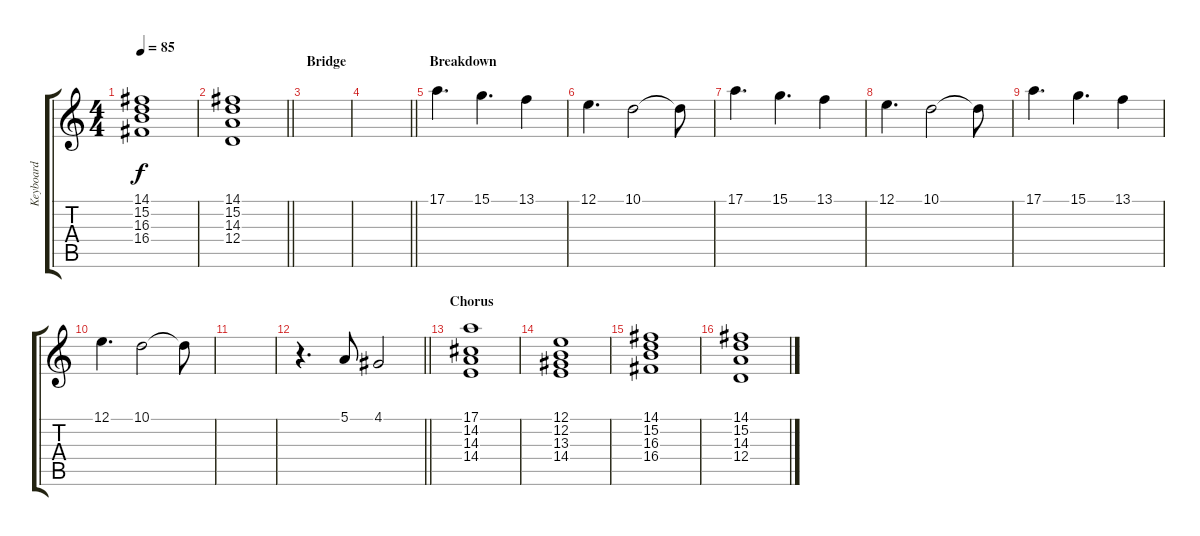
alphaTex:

\track ("Keyboard" "Keyboard") {instrument acousticgrandpiano}
\staff {score tabs}
\tuning (E4 B3 G3 D3 A2 E2) {hide}
\ts (4 4)
\tempo 85
\clef g2
\ks c
(14.1 15.2 16.3 16.4).1{dy f} |
\barLineRight lightlight
(14.1 15.2 14.3 12.4).1 |
\section ("" "Bridge")
|
\barLineRight lightlight
|
\section ("" "Breakdown")
17.1.4{d instrument pad2warm} 15.1.4{d} 13.1.4 |
12.1.4{d} 10.1.2 10.1{t}.8 |
17.1.4{d instrument pad2warm} 15.1.4{d} 13.1.4 |
12.1.4{d} 10.1.2 10.1{t}.8 |
17.1.4{d instrument pad2warm} 15.1.4{d} 13.1.4 |
12.1.4{d} 10.1.2 10.1{t}.8 |
|
\barLineRight lightlight
r.4{d} 5.1.8 4.1.2 |
\section ("" "Chorus")
(17.1 14.2 14.3 14.4).1{instrument acousticgrandpiano} |
(12.1 12.2 13.3 14.4).1 |
(14.1 15.2 16.3 16.4).1 |
(14.1 15.2 14.3 12.4).1
